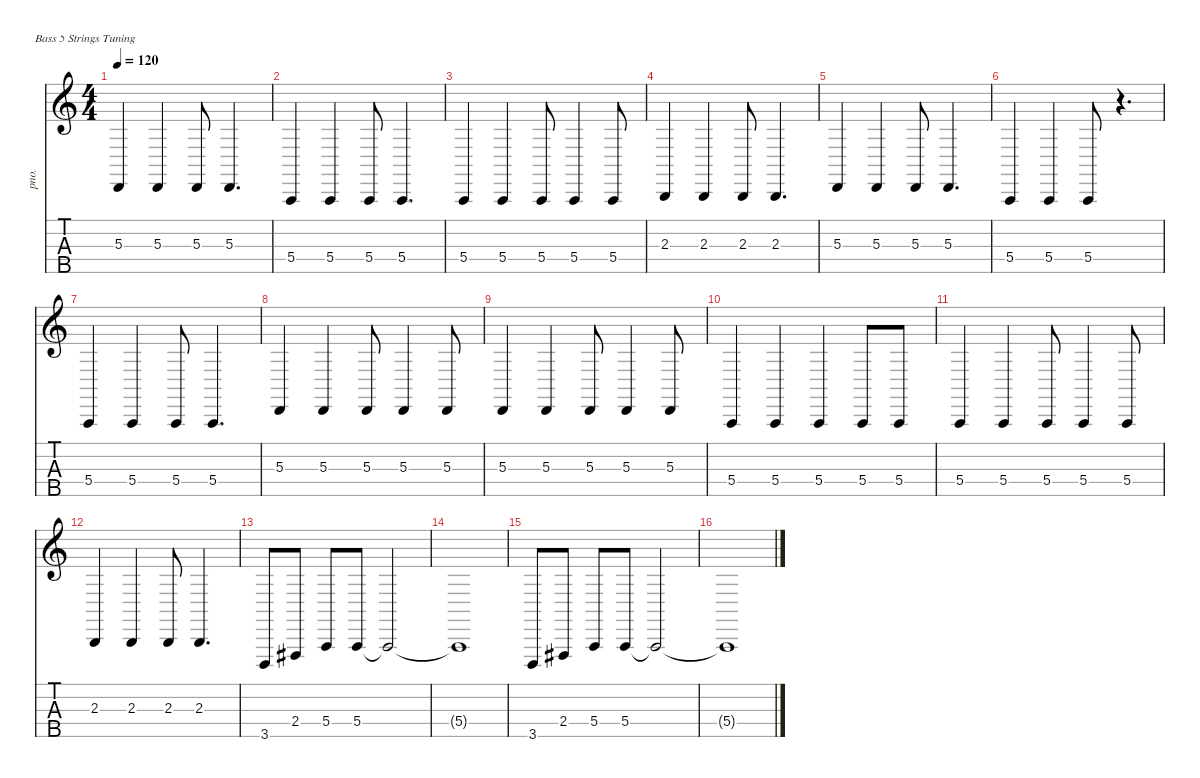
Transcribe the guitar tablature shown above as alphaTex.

\defaultSystemsLayout 4
\hideDynamics
\bracketExtendMode nobrackets
\otherSystemsTrackNameOrientation horizontal
\track ("Piano Bass" "pno.") {instrument brightacousticpiano}
\staff {score tabs}
\tuning (G2 D2 A1 E1 B0)
\ts (4 4)
\tempo 120
\clef g2
\ks c
5.3.4{dy ff} 5.3.4 5.3.8 5.3.4{d} |
5.4.4 5.4.4 5.4.8 5.4.4{d} |
5.4.4 5.4.4 5.4.8 5.4.4 5.4.8 |
2.3.4 2.3.4 2.3.8 2.3.4{d} |
5.3.4 5.3.4 5.3.8 5.3.4{d} |
5.4.4 5.4.4 5.4.8 r.4{d} |
5.4.4 5.4.4 5.4.8 5.4.4{d} |
5.3.4 5.3.4 5.3.8 5.3.4 5.3.8 |
5.3.4 5.3.4 5.3.8 5.3.4 5.3.8 |
5.4.4 5.4.4 5.4.4 5.4.8 5.4.8 |
5.4.4 5.4.4 5.4.8 5.4.4 5.4.8 |
2.3.4 2.3.4 2.3.8 2.3.4{d} |
3.5.8 2.4{acc #}.8 5.4.8{dy f} 5.4.8 5.4{t}.2 |
5.4{t}.1 |
3.5.8{dy ff} 2.4{acc #}.8 5.4.8{dy f} 5.4.8 5.4{t}.2 |
5.4{t}.1
